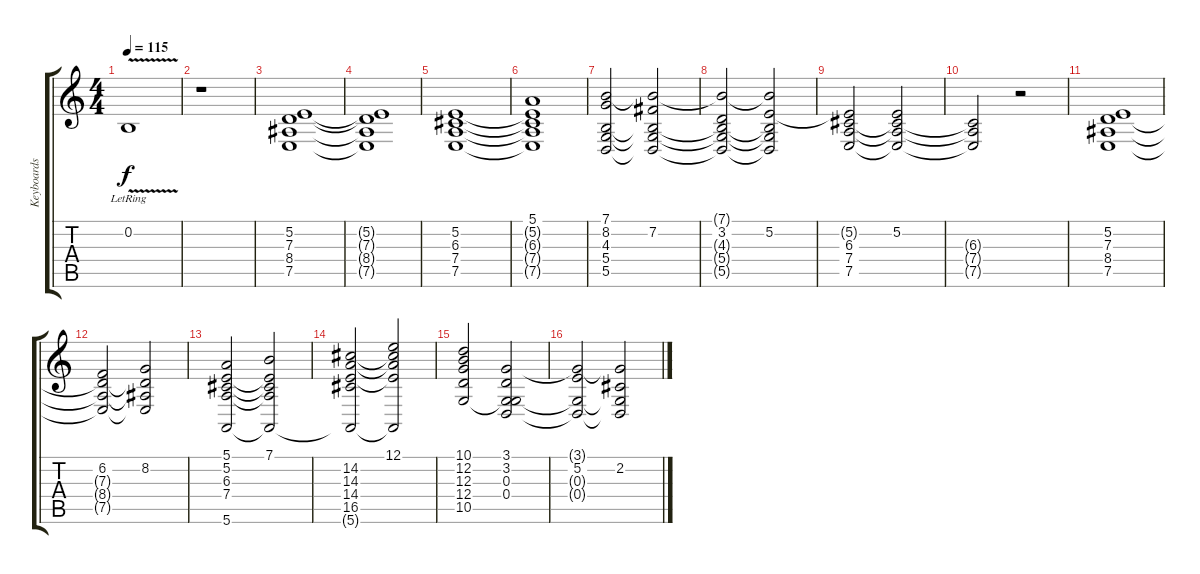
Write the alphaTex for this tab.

\track ("Keyboards" "Keyboards") {instrument electricpiano2}
\staff {score tabs}
\tuning (E4 B3 G3 D3 A2 E2) {hide}
\ts (4 4)
\tempo 115
\clef g2
\ks c
0.2{v lr}.1{dy f} |
r.1 |
(5.2 7.3 8.4 7.5).1{volume 10 instrument stringensemble2} |
(5.2{t} 7.3{t} 8.4{t} 7.5{t}).1 |
(5.2 6.3 7.4 7.5).1 |
(5.1 5.2{t} 6.3{t} 7.4{t} 7.5{t}).1 |
(7.1 8.2 4.3 5.4 5.5).2 (7.1{t} 7.2 4.3{t} 5.4{t} 5.5{t}).2 |
(7.1{t} 3.2 4.3{t} 5.4{t} 5.5{t}).2 (7.1{t} 5.2 4.3{t} 5.4{t} 5.5{t}).2 |
(5.2{t} 6.3 7.4 7.5).2 (5.2 6.3{t} 7.4{t} 7.5{t}).2 |
(6.3{t} 7.4{t} 7.5{t}).2 r.2 |
(5.2 7.3 8.4 7.5).1 |
(6.2 7.3{t} 8.4{t} 7.5{t}).2 (8.2 7.3{t} 8.4{t} 7.5{t}).2 |
(5.1 5.2 6.3 7.4 5.6).2 (7.1 5.2{t} 6.3{t} 7.4{t} 5.6{t}).2 |
(14.2 14.3 14.4 16.5 5.6{t}).2 (12.1 14.2{t} 14.3{t} 14.4{t} 5.6{t}).2 |
(10.1 12.2 12.3 12.4 10.5).2 (3.1 3.2 0.3 0.4 10.5{t}).2 |
(3.1{t} 5.2 0.3{t} 0.4{t}).2 (3.1{t} 2.2 0.3{t} 0.4{t}).2
